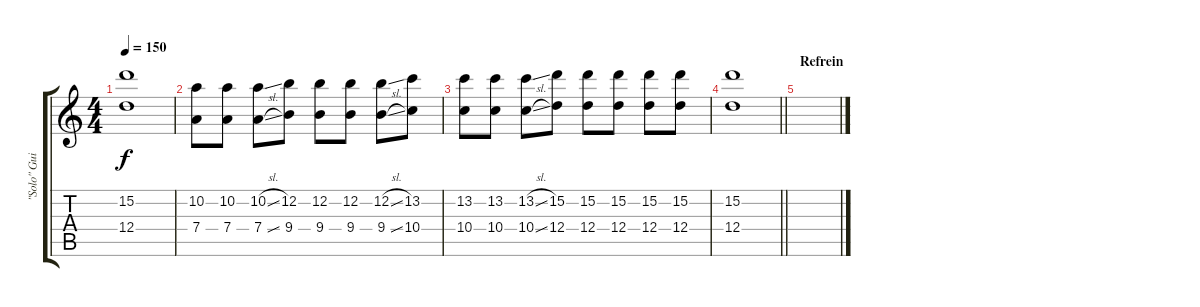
\track ("\"Solo\" Guitar" "\"Solo\" Gui") {instrument distortionguitar}
\staff {score tabs}
\tuning (E4 B3 G3 D3 A2 E2) {hide}
\ts (4 4)
\tempo 150
\clef g2
\ks c
(15.2 12.4).1{dy f} |
(10.2 7.4).8 (10.2 7.4).8 (10.2{sl} 7.4{sl}).8 (12.2 9.4).8 (12.2 9.4).8 (12.2 9.4).8 (12.2{sl} 9.4{sl}).8 (13.2 10.4).8 |
(13.2 10.4).8 (13.2 10.4).8 (13.2{sl} 10.4{sl}).8 (15.2 12.4).8 (15.2 12.4).8 (15.2 12.4).8 (15.2 12.4).8 (15.2 12.4).8 |
\barLineRight lightlight
(15.2 12.4).1 |
\section ("" "Refrein")
